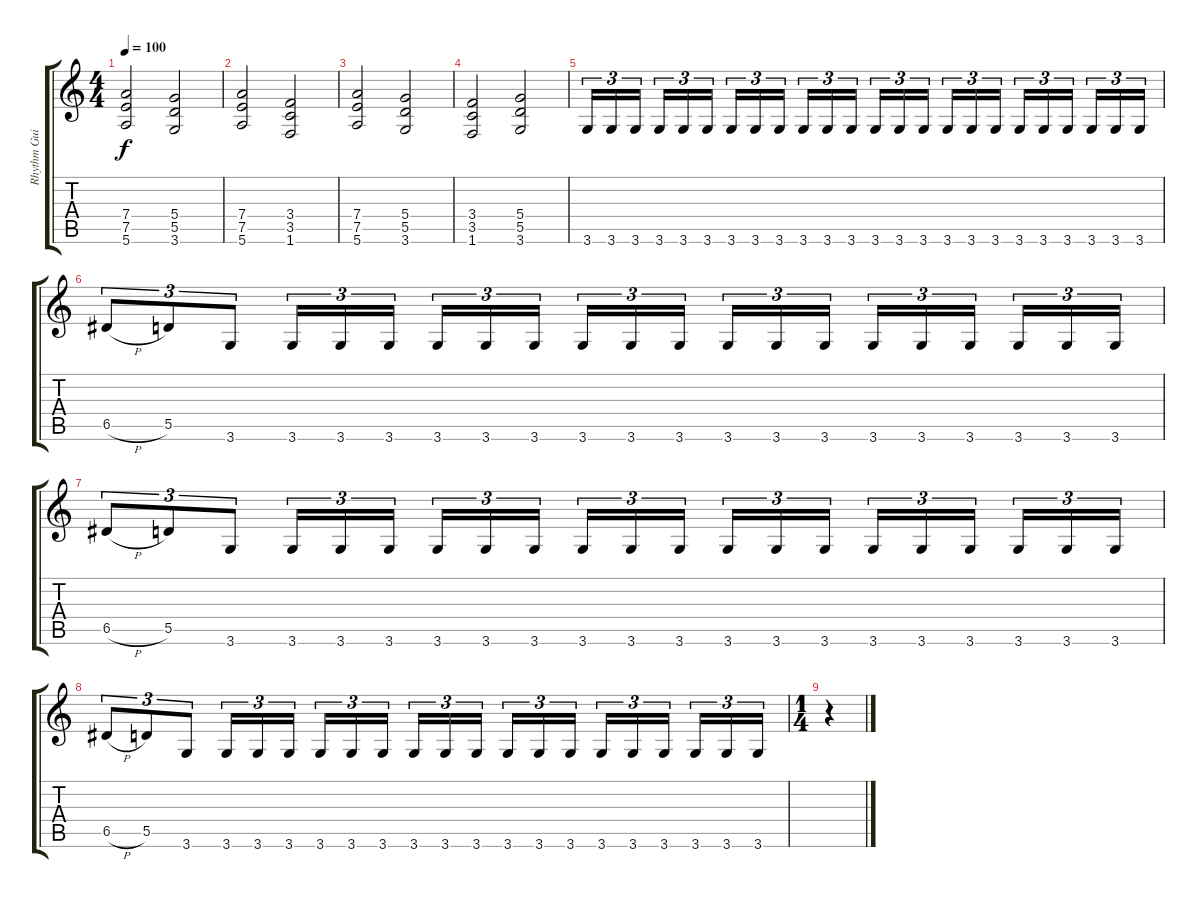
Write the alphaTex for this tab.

\track ("Rhythm Guitar" "Rhythm Gui") {instrument distortionguitar}
\staff {score tabs}
\tuning (E4 B3 G3 D3 A2 E2) {hide}
\ts (4 4)
\tempo 100
\clef g2
\ks c
(7.4 7.5 5.6).2{dy f} (5.4 5.5 3.6).2 |
(7.4 7.5 5.6).2 (3.4 3.5 1.6).2 |
(7.4 7.5 5.6).2 (5.4 5.5 3.6).2 |
(3.4 3.5 1.6).2 (5.4 5.5 3.6).2 |
3.6.16{tu (3 2)} 3.6.16{tu (3 2)} 3.6.16{tu (3 2)} 3.6.16{tu (3 2)} 3.6.16{tu (3 2)} 3.6.16{tu (3 2)} 3.6.16{tu (3 2)} 3.6.16{tu (3 2)} 3.6.16{tu (3 2)} 3.6.16{tu (3 2)} 3.6.16{tu (3 2)} 3.6.16{tu (3 2)} 3.6.16{tu (3 2)} 3.6.16{tu (3 2)} 3.6.16{tu (3 2)} 3.6.16{tu (3 2)} 3.6.16{tu (3 2)} 3.6.16{tu (3 2)} 3.6.16{tu (3 2)} 3.6.16{tu (3 2)} 3.6.16{tu (3 2)} 3.6.16{tu (3 2)} 3.6.16{tu (3 2)} 3.6.16{tu (3 2)} |
6.5{h}.8{tu (3 2)} 5.5.8{tu (3 2)} 3.6.8{tu (3 2)} 3.6.16{tu (3 2)} 3.6.16{tu (3 2)} 3.6.16{tu (3 2)} 3.6.16{tu (3 2)} 3.6.16{tu (3 2)} 3.6.16{tu (3 2)} 3.6.16{tu (3 2)} 3.6.16{tu (3 2)} 3.6.16{tu (3 2)} 3.6.16{tu (3 2)} 3.6.16{tu (3 2)} 3.6.16{tu (3 2)} 3.6.16{tu (3 2)} 3.6.16{tu (3 2)} 3.6.16{tu (3 2)} 3.6.16{tu (3 2)} 3.6.16{tu (3 2)} 3.6.16{tu (3 2)} |
6.5{h}.8{tu (3 2)} 5.5.8{tu (3 2)} 3.6.8{tu (3 2)} 3.6.16{tu (3 2)} 3.6.16{tu (3 2)} 3.6.16{tu (3 2)} 3.6.16{tu (3 2)} 3.6.16{tu (3 2)} 3.6.16{tu (3 2)} 3.6.16{tu (3 2)} 3.6.16{tu (3 2)} 3.6.16{tu (3 2)} 3.6.16{tu (3 2)} 3.6.16{tu (3 2)} 3.6.16{tu (3 2)} 3.6.16{tu (3 2)} 3.6.16{tu (3 2)} 3.6.16{tu (3 2)} 3.6.16{tu (3 2)} 3.6.16{tu (3 2)} 3.6.16{tu (3 2)} |
6.5{h}.8{tu (3 2)} 5.5.8{tu (3 2)} 3.6.8{tu (3 2)} 3.6.16{tu (3 2)} 3.6.16{tu (3 2)} 3.6.16{tu (3 2)} 3.6.16{tu (3 2)} 3.6.16{tu (3 2)} 3.6.16{tu (3 2)} 3.6.16{tu (3 2)} 3.6.16{tu (3 2)} 3.6.16{tu (3 2)} 3.6.16{tu (3 2)} 3.6.16{tu (3 2)} 3.6.16{tu (3 2)} 3.6.16{tu (3 2)} 3.6.16{tu (3 2)} 3.6.16{tu (3 2)} 3.6.16{tu (3 2)} 3.6.16{tu (3 2)} 3.6.16{tu (3 2)} |
\ts (1 4)
r.4
